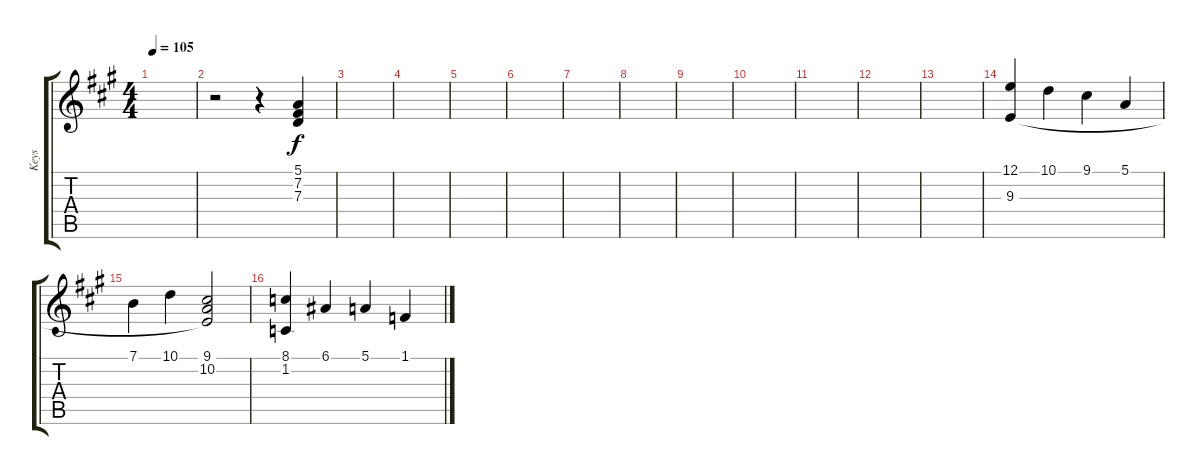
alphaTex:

\track ("Keys" "Keys") {instrument drawbarorgan}
\staff {score tabs}
\tuning (E4 B3 G3 D3 A2 E2) {hide}
\ts (4 4)
\tempo 105
\clef g2
\ks a
|
r.2 r.4 (5.1 7.2 7.3).4 |
|
|
|
|
|
|
|
|
|
|
|
(12.1 9.3).4 10.1.4 9.1.4 5.1.4 |
7.1.4 10.1.4 (9.1 10.2 9.3{t}).2 |
(8.1 1.2).4 6.1.4 5.1.4 1.1.4
